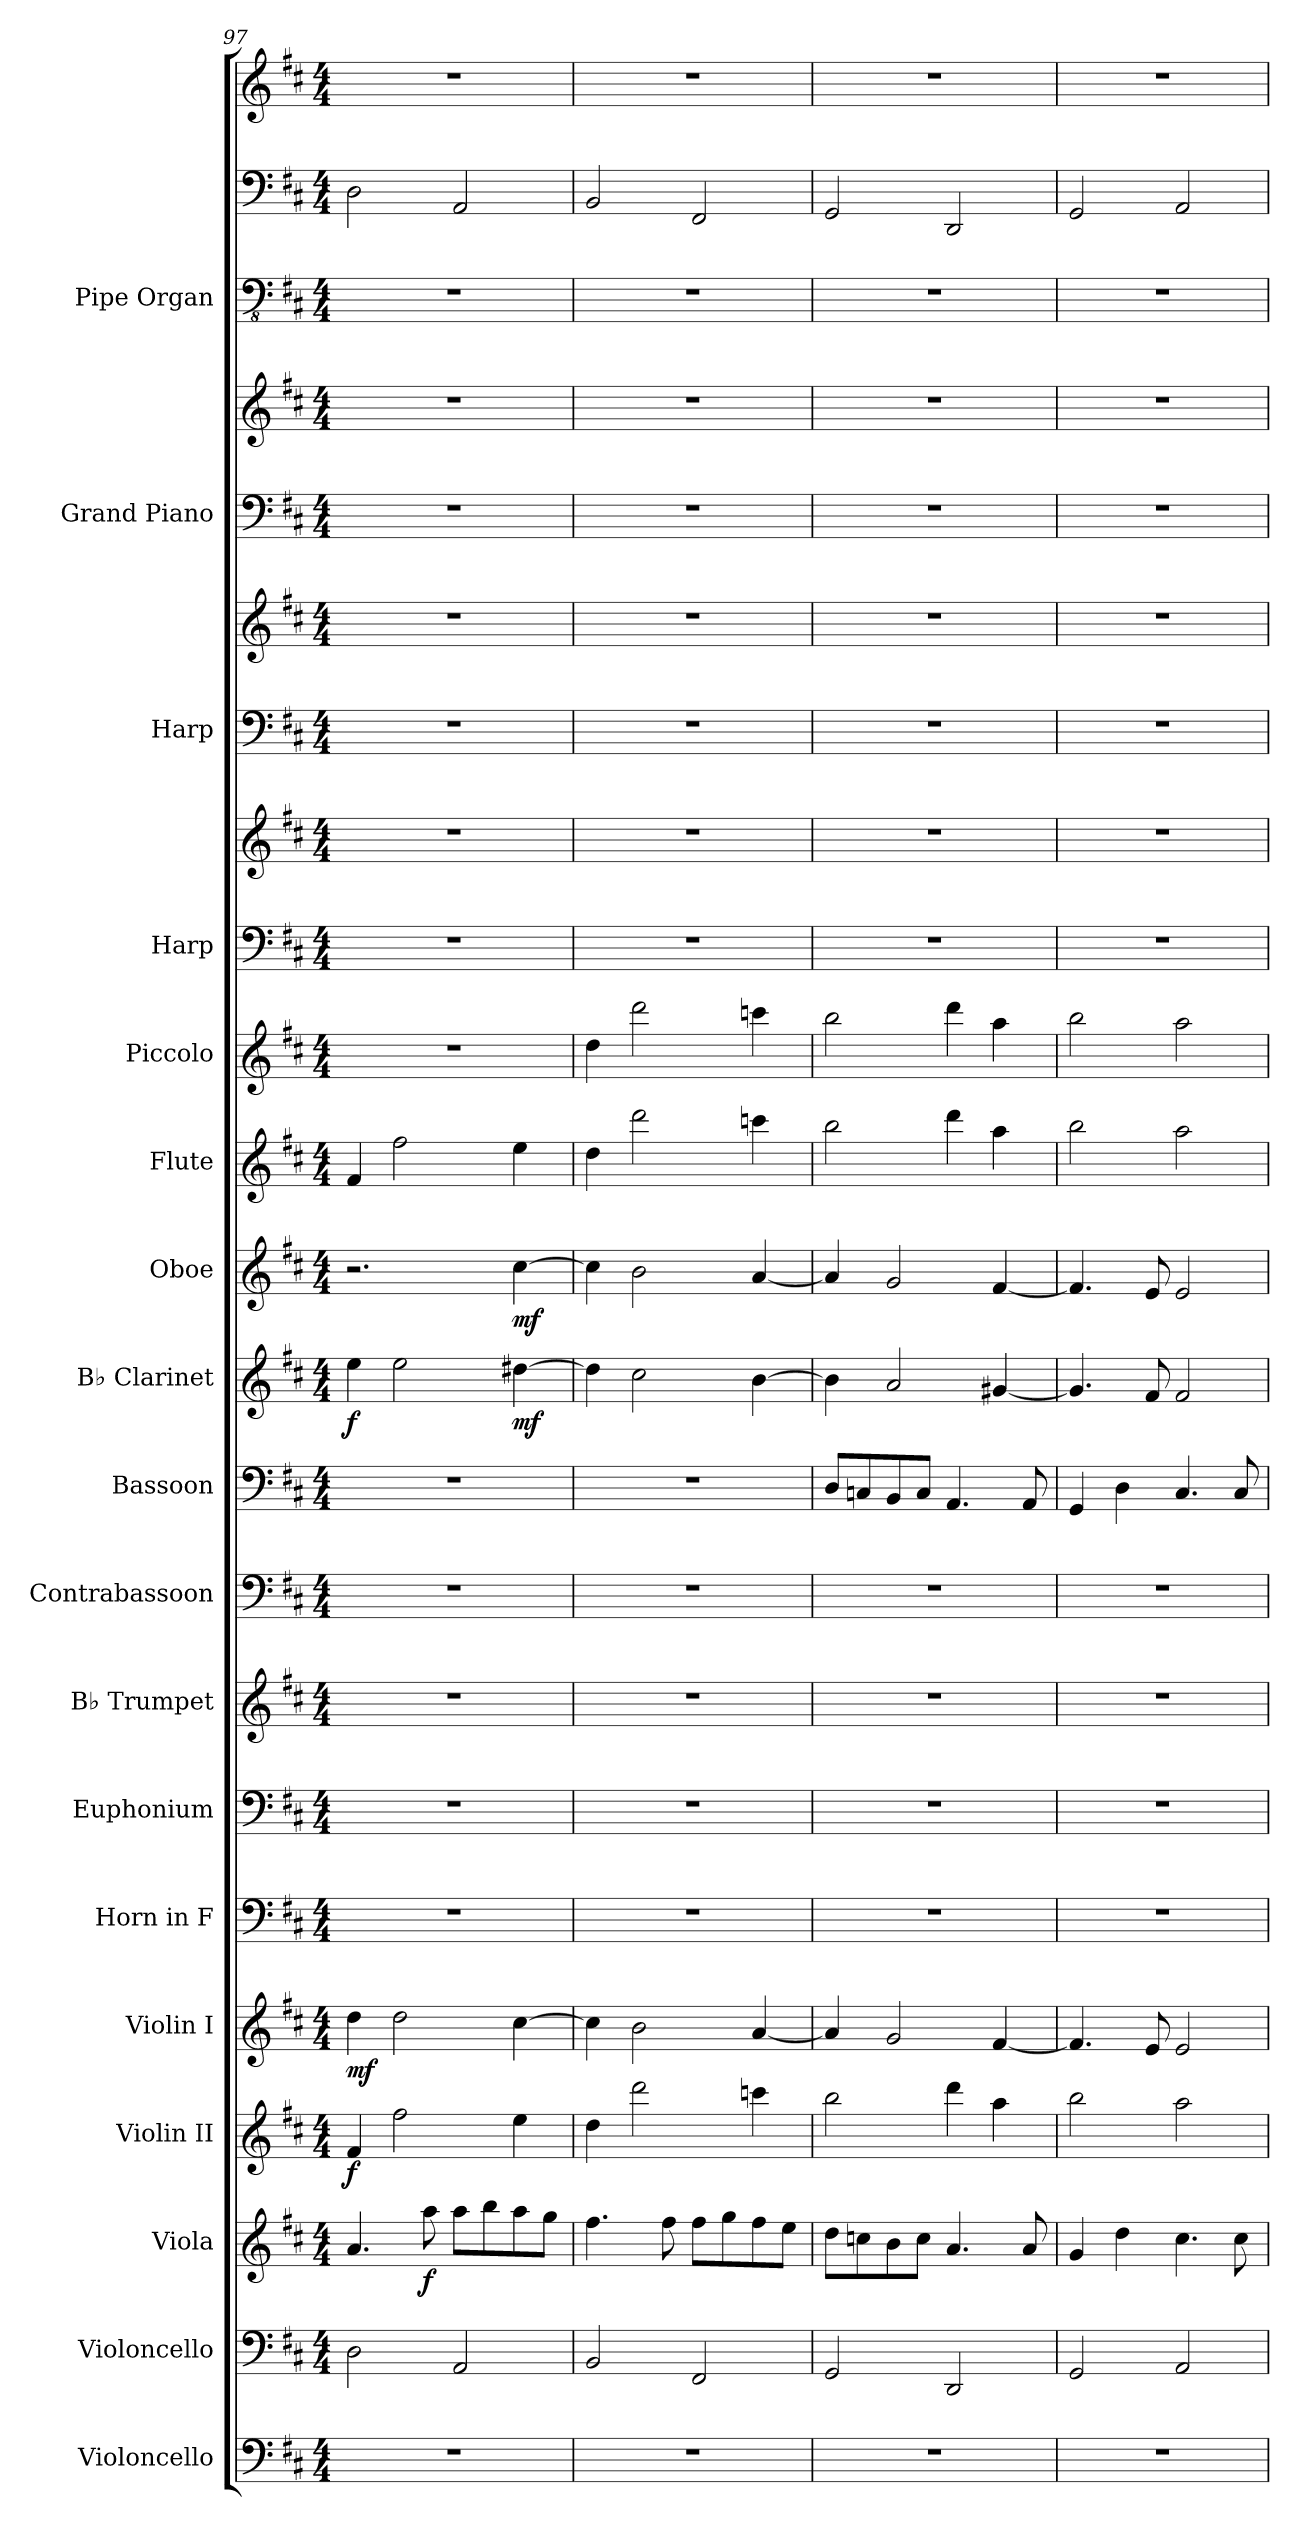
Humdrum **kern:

**kern	**kern	**kern	**dynam	**kern	**dynam	**kern	**dynam	**kern	**kern	**kern	**kern	**kern	**kern	**dynam	**kern	**dynam	**kern	**kern	**kern	**kern	**kern	**kern	**kern	**kern	**kern	**kern	**kern
*part18	*part17	*part16	*part16	*part15	*part15	*part14	*part14	*part13	*part12	*part11	*part10	*part9	*part8	*part8	*part7	*part7	*part6	*part5	*part4	*part4	*part3	*part3	*part2	*part2	*part1	*part1	*part1
*staff23	*staff22	*staff21	*staff21	*staff20	*staff20	*staff19	*staff19	*staff18	*staff17	*staff16	*staff15	*staff14	*staff13	*staff13	*staff12	*staff12	*staff11	*staff10	*staff9	*staff8	*staff7	*staff6	*staff5	*staff4	*staff3	*staff2	*staff1
*I"Violoncello	*I"Violoncello	*I"Viola	*	*I"Violin II	*	*I"Violin I	*	*I"Horn in F	*I"Euphonium	*I"B♭ Trumpet	*I"Contrabassoon	*I"Bassoon	*I"B♭ Clarinet	*	*I"Oboe	*	*I"Flute	*I"Piccolo	*I"Harp	*	*I"Harp	*	*I"Grand Piano	*	*I"Pipe Organ	*	*
*I'Vc.	*I'Vc	*I'Vla	*	*I'Vln	*	*I'Vln	*	*	*I'Euph.	*I'B♭ Tpt.	*I'Cbsn.	*I'Bsn.	*I'B♭ Cl.	*	*I'Ob.	*	*I'Fl.	*I'Picc.	*I'Hrp.	*	*I'Hrp.	*	*I'Pno.	*	*I'Org.	*	*
*clefF4	*clefF4	*clefG2	*	*clefG2	*	*clefG2	*	*clefF4	*clefF4	*clefG2	*clefF4	*clefF4	*clefG2	*	*clefG2	*	*clefG2	*clefG2	*clefF4	*clefG2	*clefF4	*clefG2	*clefF4	*clefG2	*clefFv4	*clefF4	*clefG2
*	*	*	*	*	*	*	*	*ITrd4c7	*	*ITrd1c2	*ITrd7c12	*	*ITrd1c2	*	*	*	*	*ITrd-7c-12	*	*	*	*	*	*	*	*	*
*k[f#c#]	*k[f#c#]	*k[f#c#]	*	*k[f#c#]	*	*k[f#c#]	*	*k[f#]	*k[f#c#]	*k[]	*k[f#c#]	*k[f#c#]	*k[]	*	*k[f#c#]	*	*k[f#c#]	*k[f#c#]	*k[f#c#]	*k[f#c#]	*k[f#c#]	*k[f#c#]	*k[f#c#]	*k[f#c#]	*k[f#c#]	*k[f#c#]	*k[f#c#]
*M4/4	*M4/4	*M4/4	*	*M4/4	*	*M4/4	*	*M4/4	*M4/4	*M4/4	*M4/4	*M4/4	*M4/4	*	*M4/4	*	*M4/4	*M4/4	*M4/4	*M4/4	*M4/4	*M4/4	*M4/4	*M4/4	*M4/4	*M4/4	*M4/4
=97	=97	=97	=97	=97	=97	=97	=97	=97	=97	=97	=97	=97	=97	=97	=97	=97	=97	=97	=97	=97	=97	=97	=97	=97	=97	=97	=97
!	!	!	!	!	!LO:DY:b	!	!LO:DY:b	!	!	!	!	!	!	!LO:DY:b	!	!	!	!	!	!	!	!	!	!	!	!	!
1r	2D\	4.a/	.	4f#/	f	4dd\	mf	1r	1r	1r	1r	1r	4dd\	f	2.r	.	4f#/	1r	1r	1r	1r	1r	1r	1r	1r	2D\	1r
.	.	.	.	2ff#\	.	2dd\	.	.	.	.	.	.	2dd\	.	.	.	2ff#\	.	.	.	.	.	.	.	.	.	.
!	!	!	!LO:DY:b	!	!	!	!	!	!	!	!	!	!	!	!	!	!	!	!	!	!	!	!	!	!	!	!
.	.	8aa\	f	.	.	.	.	.	.	.	.	.	.	.	.	.	.	.	.	.	.	.	.	.	.	.	.
.	2AA/	8aa\L	.	.	.	.	.	.	.	.	.	.	.	.	.	.	.	.	.	.	.	.	.	.	.	2AA/	.
.	.	8bb\	.	.	.	.	.	.	.	.	.	.	.	.	.	.	.	.	.	.	.	.	.	.	.	.	.
!	!	!	!	!	!	!	!	!	!	!	!	!	!	!LO:DY:b	!	!LO:DY:b	!	!	!	!	!	!	!	!	!	!	!
.	.	8aa\	.	4ee\	.	[4cc#\	.	.	.	.	.	.	[4cc#X\	mf	[4cc#\	mf	4ee\	.	.	.	.	.	.	.	.	.	.
.	.	8gg\J	.	.	.	.	.	.	.	.	.	.	.	.	.	.	.	.	.	.	.	.	.	.	.	.	.
!!LO:PB:g=z
=98	=98	=98	=98	=98	=98	=98	=98	=98	=98	=98	=98	=98	=98	=98	=98	=98	=98	=98	=98	=98	=98	=98	=98	=98	=98	=98	=98
1r	2BB/	4.ff#\	.	4dd\	.	4cc#\]	.	1r	1r	1r	1r	1r	4cc#\]	.	4cc#\]	.	4dd\	4ddd\	1r	1r	1r	1r	1r	1r	1r	2BB/	1r
.	.	.	.	2ddd\	.	2b\	.	.	.	.	.	.	2b\	.	2b\	.	2ddd\	2dddd\	.	.	.	.	.	.	.	.	.
.	.	8ff#\	.	.	.	.	.	.	.	.	.	.	.	.	.	.	.	.	.	.	.	.	.	.	.	.	.
.	2FF#/	8ff#\L	.	.	.	.	.	.	.	.	.	.	.	.	.	.	.	.	.	.	.	.	.	.	.	2FF#/	.
.	.	8gg\	.	.	.	.	.	.	.	.	.	.	.	.	.	.	.	.	.	.	.	.	.	.	.	.	.
.	.	8ff#\	.	4cccn\	.	[4a/	.	.	.	.	.	.	[4a\	.	[4a/	.	4cccn\	4ccccn\	.	.	.	.	.	.	.	.	.
.	.	8ee\J	.	.	.	.	.	.	.	.	.	.	.	.	.	.	.	.	.	.	.	.	.	.	.	.	.
=99	=99	=99	=99	=99	=99	=99	=99	=99	=99	=99	=99	=99	=99	=99	=99	=99	=99	=99	=99	=99	=99	=99	=99	=99	=99	=99	=99
1r	2GG/	8dd\L	.	2bb\	.	4a/]	.	1r	1r	1r	1r	8D/L	4a\]	.	4a/]	.	2bb\	2bbb\	1r	1r	1r	1r	1r	1r	1r	2GG/	1r
.	.	8ccn\	.	.	.	.	.	.	.	.	.	8Cn/	.	.	.	.	.	.	.	.	.	.	.	.	.	.	.
.	.	8b\	.	.	.	2g/	.	.	.	.	.	8BB/	2g/	.	2g/	.	.	.	.	.	.	.	.	.	.	.	.
.	.	8cc\J	.	.	.	.	.	.	.	.	.	8C/J	.	.	.	.	.	.	.	.	.	.	.	.	.	.	.
.	2DD/	4.a/	.	4ddd\	.	.	.	.	.	.	.	4.AA/	.	.	.	.	4ddd\	4dddd\	.	.	.	.	.	.	.	2DD/	.
.	.	.	.	4aa\	.	[4f#/	.	.	.	.	.	.	[4f#X/	.	[4f#/	.	4aa\	4aaa\	.	.	.	.	.	.	.	.	.
.	.	8a/	.	.	.	.	.	.	.	.	.	8AA/	.	.	.	.	.	.	.	.	.	.	.	.	.	.	.
=100	=100	=100	=100	=100	=100	=100	=100	=100	=100	=100	=100	=100	=100	=100	=100	=100	=100	=100	=100	=100	=100	=100	=100	=100	=100	=100	=100
1r	2GG/	4g/	.	2bb\	.	4.f#/]	.	1r	1r	1r	1r	4GG/	4.f#/]	.	4.f#/]	.	2bb\	2bbb\	1r	1r	1r	1r	1r	1r	1r	2GG/	1r
.	.	4dd\	.	.	.	.	.	.	.	.	.	4D\	.	.	.	.	.	.	.	.	.	.	.	.	.	.	.
.	.	.	.	.	.	8e/	.	.	.	.	.	.	8e/	.	8e/	.	.	.	.	.	.	.	.	.	.	.	.
.	2AA/	4.cc#\	.	2aa\	.	2e/	.	.	.	.	.	4.C#/	2e/	.	2e/	.	2aa\	2aaa\	.	.	.	.	.	.	.	2AA/	.
.	.	8cc#\	.	.	.	.	.	.	.	.	.	8C#/	.	.	.	.	.	.	.	.	.	.	.	.	.	.	.
=	=	=	=	=	=	=	=	=	=	=	=	=	=	=	=	=	=	=	=	=	=	=	=	=	=	=	=
*-	*-	*-	*-	*-	*-	*-	*-	*-	*-	*-	*-	*-	*-	*-	*-	*-	*-	*-	*-	*-	*-	*-	*-	*-	*-	*-	*-
